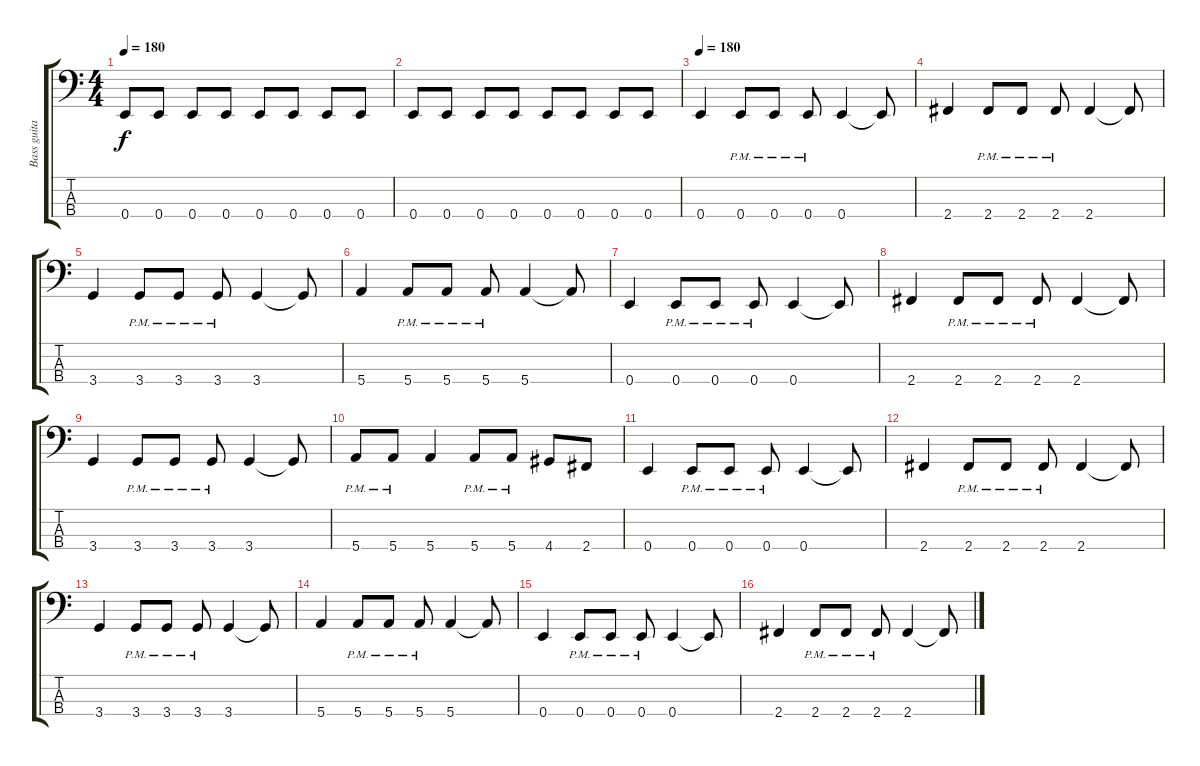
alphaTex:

\track ("Bass guitar" "Bass guita") {instrument electricbasspick}
\staff {score tabs}
\tuning (G2 D2 A1 E1) {hide}
\ts (4 4)
\tempo 180
\clef f4
\ks c
0.4.8{dy f} 0.4.8 0.4.8 0.4.8 0.4.8 0.4.8 0.4.8 0.4.8 |
0.4.8 0.4.8 0.4.8 0.4.8 0.4.8 0.4.8 0.4.8 0.4.8 |
\tempo 180
0.4.4 0.4{pm}.8 0.4{pm}.8 0.4{pm}.8 0.4.4 0.4{t}.8 |
2.4.4 2.4{pm}.8 2.4{pm}.8 2.4{pm}.8 2.4.4 2.4{t}.8 |
3.4.4 3.4{pm}.8 3.4{pm}.8 3.4{pm}.8 3.4.4 3.4{t}.8 |
5.4.4 5.4{pm}.8 5.4{pm}.8 5.4{pm}.8 5.4.4 5.4{t}.8 |
0.4.4 0.4{pm}.8 0.4{pm}.8 0.4{pm}.8 0.4.4 0.4{t}.8 |
2.4.4 2.4{pm}.8 2.4{pm}.8 2.4{pm}.8 2.4.4 2.4{t}.8 |
3.4.4 3.4{pm}.8 3.4{pm}.8 3.4{pm}.8 3.4.4 3.4{t}.8 |
5.4{pm}.8 5.4{pm}.8 5.4.4 5.4{pm}.8 5.4{pm}.8 4.4.8 2.4.8 |
0.4.4 0.4{pm}.8 0.4{pm}.8 0.4{pm}.8 0.4.4 0.4{t}.8 |
2.4.4 2.4{pm}.8 2.4{pm}.8 2.4{pm}.8 2.4.4 2.4{t}.8 |
3.4.4 3.4{pm}.8 3.4{pm}.8 3.4{pm}.8 3.4.4 3.4{t}.8 |
5.4.4 5.4{pm}.8 5.4{pm}.8 5.4{pm}.8 5.4.4 5.4{t}.8 |
0.4.4 0.4{pm}.8 0.4{pm}.8 0.4{pm}.8 0.4.4 0.4{t}.8 |
2.4.4 2.4{pm}.8 2.4{pm}.8 2.4{pm}.8 2.4.4 2.4{t}.8
